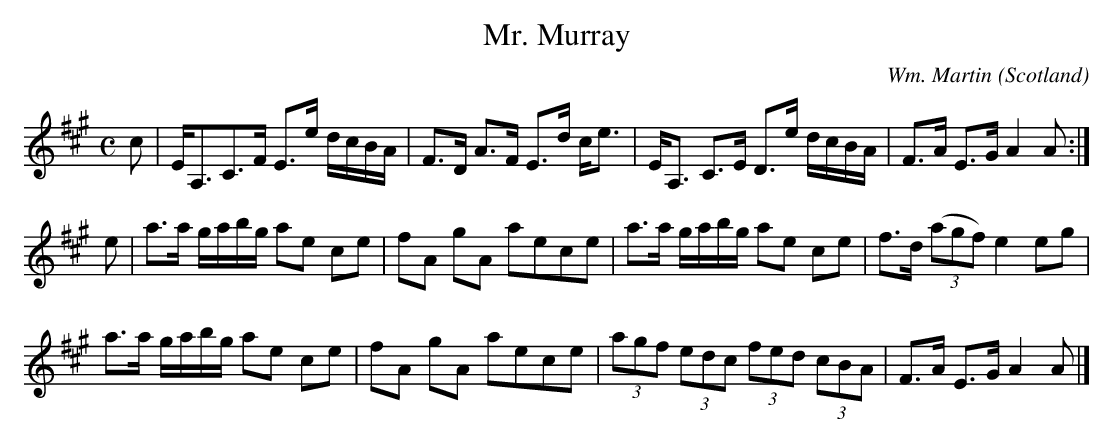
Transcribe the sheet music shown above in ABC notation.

X:1
T:Mr. Murray
C:Wm. Martin
O:Scotland
M:C
L:1/8
K:A
c | E<A,C>F E>e d/2c/2B/2A/2 | F>D A>F E>d c<e | E<A, C>E D>e d/2c/2B/2A/2 | F>A E>G A2 A :|
e | a>a g/2a/2b/2g/2 ae ce | fA gA aece | a>a g/2a/2b/2g/2 ae ce | f>d ((3agf) e2 eg |
a>a g/2a/2b/2g/2 ae ce | fA gA aece | (3agf (3edc (3fed (3cBA | F>A E>G A2 A |]
